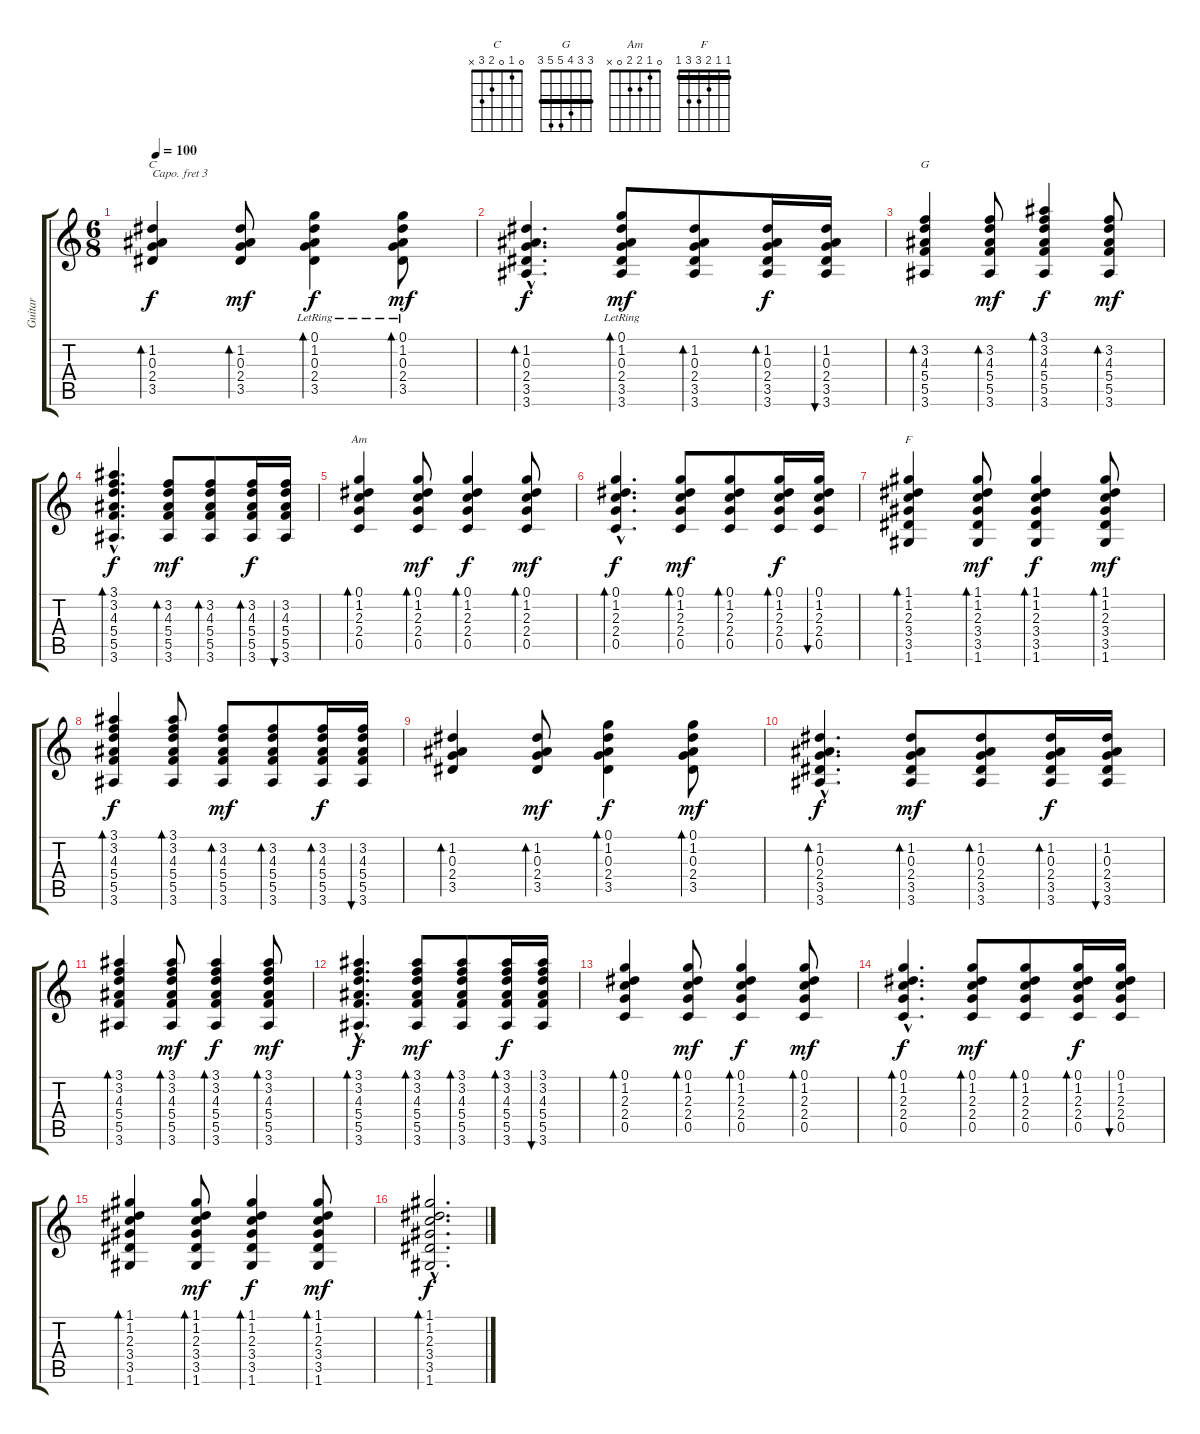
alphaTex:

\track ("Guitar" "Guitar") {instrument acousticguitarsteel}
\staff {score tabs}
\capo 3
\tuning (E4 B3 G3 D3 A2 E2) {hide}
\chord ("C" 0 1 0 2 3 x)
\chord ("G" 3 3 4 5 5 3) {barre 3}
\chord ("Am" 0 1 2 2 0 x)
\chord ("F" 1 1 2 3 3 1) {barre 1}
\ts (6 8)
\tempo 100
\clef g2
\ks c
(1.2 0.3 2.4 3.5).4{bd 60 ch "C" dy f volume 6 instrument acousticguitarsteel} (1.2 0.3 2.4 3.5).8{bd 60 dy mf} (0.1{lr} 1.2 0.3 2.4 3.5).4{bd 60 dy f} (0.1{lr} 1.2 0.3 2.4 3.5).8{bd 60 dy mf} |
(1.2{hac} 0.3{hac} 2.4{hac} 3.5{hac} 3.6{hac}).4{d bd 60 dy f} (0.1{lr} 1.2 0.3 2.4 3.5 3.6).8{bd 60 dy mf} (1.2 0.3 2.4 3.5 3.6).8{bd 60} (1.2 0.3 2.4 3.5 3.6).16{bd 60 dy f} (1.2 0.3 2.4 3.5 3.6).16{bu 60} |
(3.2 4.3 5.4 5.5 3.6).4{bd 60 ch "G"} (3.2 4.3 5.4 5.5 3.6).8{bd 60 dy mf} (3.1 3.2 4.3 5.4 5.5 3.6).4{bd 60 dy f} (3.2 4.3 5.4 5.5 3.6).8{bd 60 dy mf} |
(3.1{hac} 3.2{hac} 4.3{hac} 5.4{hac} 5.5{hac} 3.6{hac}).4{d bd 60 dy f} (3.2 4.3 5.4 5.5 3.6).8{bd 60 dy mf} (3.2 4.3 5.4 5.5 3.6).8{bd 60} (3.2 4.3 5.4 5.5 3.6).16{bd 60 dy f} (3.2 4.3 5.4 5.5 3.6).16{bu 60} |
(0.1 1.2 2.3 2.4 0.5).4{bd 60 ch "Am"} (0.1 1.2 2.3 2.4 0.5).8{bd 60 dy mf} (0.1 1.2 2.3 2.4 0.5).4{bd 60 dy f} (0.1 1.2 2.3 2.4 0.5).8{bd 60 dy mf} |
(0.1{hac} 1.2{hac} 2.3{hac} 2.4{hac} 0.5{hac}).4{d bd 60 dy f} (0.1 1.2 2.3 2.4 0.5).8{bd 60 dy mf} (0.1 1.2 2.3 2.4 0.5).8{bd 60} (0.1 1.2 2.3 2.4 0.5).16{bd 60 dy f} (0.1 1.2 2.3 2.4 0.5).16{bu 60} |
(1.1 1.2 2.3 3.4 3.5 1.6).4{bd 60 ch "F"} (1.1 1.2 2.3 3.4 3.5 1.6).8{bd 60 dy mf} (1.1 1.2 2.3 3.4 3.5 1.6).4{bd 60 dy f} (1.1 1.2 2.3 3.4 3.5 1.6).8{bd 60 dy mf} |
(3.1 3.2 4.3 5.4 5.5 3.6).4{bd 60 dy f} (3.1 3.2 4.3 5.4 5.5 3.6).8{bd 60} (3.2 4.3 5.4 5.5 3.6).8{bd 60 dy mf} (3.2 4.3 5.4 5.5 3.6).8{bd 60} (3.2 4.3 5.4 5.5 3.6).16{bd 60 dy f} (3.2 4.3 5.4 5.5 3.6).16{bu 60} |
(1.2 0.3 2.4 3.5).4{bd 60} (1.2 0.3 2.4 3.5).8{bd 60 dy mf} (0.1 1.2 0.3 2.4 3.5).4{bd 60 dy f} (0.1 1.2 0.3 2.4 3.5).8{bd 60 dy mf} |
(1.2{hac} 0.3{hac} 2.4{hac} 3.5{hac} 3.6{hac}).4{d bd 60 dy f} (1.2 0.3 2.4 3.5 3.6).8{bd 60 dy mf} (1.2 0.3 2.4 3.5 3.6).8{bd 60} (1.2 0.3 2.4 3.5 3.6).16{bd 60 dy f} (1.2 0.3 2.4 3.5 3.6).16{bu 60} |
(3.1 3.2 4.3 5.4 5.5 3.6).4{bd 60} (3.1 3.2 4.3 5.4 5.5 3.6).8{bd 60 dy mf} (3.1 3.2 4.3 5.4 5.5 3.6).4{bd 60 dy f} (3.1 3.2 4.3 5.4 5.5 3.6).8{bd 60 dy mf} |
(3.1{hac} 3.2{hac} 4.3{hac} 5.4{hac} 5.5{hac} 3.6{hac}).4{d bd 60 dy f} (3.1 3.2 4.3 5.4 5.5 3.6).8{bd 60 dy mf} (3.1 3.2 4.3 5.4 5.5 3.6).8{bd 60} (3.1 3.2 4.3 5.4 5.5 3.6).16{bd 60 dy f} (3.1 3.2 4.3 5.4 5.5 3.6).16{bu 60} |
(0.1 1.2 2.3 2.4 0.5).4{bd 60} (0.1 1.2 2.3 2.4 0.5).8{bd 60 dy mf} (0.1 1.2 2.3 2.4 0.5).4{bd 60 dy f} (0.1 1.2 2.3 2.4 0.5).8{bd 60 dy mf} |
(0.1{hac} 1.2{hac} 2.3{hac} 2.4{hac} 0.5{hac}).4{d bd 60 dy f} (0.1 1.2 2.3 2.4 0.5).8{bd 60 dy mf} (0.1 1.2 2.3 2.4 0.5).8{bd 60} (0.1 1.2 2.3 2.4 0.5).16{bd 60 dy f} (0.1 1.2 2.3 2.4 0.5).16{bu 60} |
(1.1 1.2 2.3 3.4 3.5 1.6).4{bd 60} (1.1 1.2 2.3 3.4 3.5 1.6).8{bd 60 dy mf} (1.1 1.2 2.3 3.4 3.5 1.6).4{bd 60 dy f} (1.1 1.2 2.3 3.4 3.5 1.6).8{bd 60 dy mf} |
(1.1{hac} 1.2{hac} 2.3{hac} 3.4{hac} 3.5{hac} 1.6{hac}).2{d bd 60 dy f}
